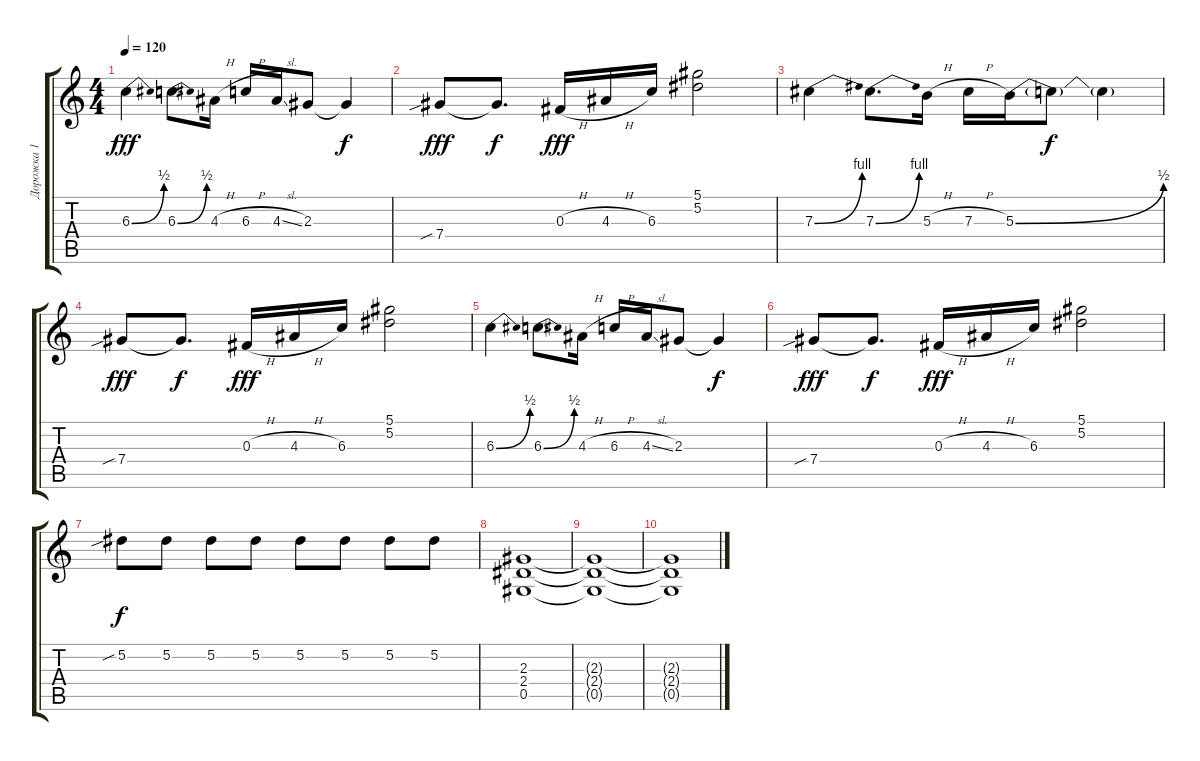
\track ("Дорожка 1" "Дорожка 1") {instrument overdrivenguitar}
\staff {score tabs}
\tuning (Eb4 Bb3 Gb3 Db3 Ab2 Eb2) {hide}
\ts (4 4)
\tempo 120
\clef g2
\ks c
6.3{be (bend 0 0 60 2)}.4{dy fff} 6.3{be (bend 0 0 60 2)}.8{d} 4.3{h}.16 6.3{h}.16 4.3{sl}.16 2.3.8 2.3{t}.4{dy f} |
7.4{sib}.8{dy fff} 7.4{t}.8{d dy f} 0.3{h}.16{dy fff} 4.3{h}.16 6.3.16 (5.1 5.2).2 |
7.3{be (bend 0 0 60 4)}.4 7.3{be (bend 0 0 60 4)}.8{d} 5.3{h}.16 7.3{h}.16 5.3{be (bend 0 0 60 2)}.16 5.3{t}.8{dy f} 5.3{t}.4 |
7.4{sib}.8{dy fff} 7.4{t}.8{d dy f} 0.3{h}.16{dy fff} 4.3{h}.16 6.3.16 (5.1 5.2).2 |
6.3{be (bend 0 0 60 2)}.4 6.3{be (bend 0 0 60 2)}.8{d} 4.3{h}.16 6.3{h}.16 4.3{sl}.16 2.3.8 2.3{t}.4{dy f} |
7.4{sib}.8{dy fff} 7.4{t}.8{d dy f} 0.3{h}.16{dy fff} 4.3{h}.16 6.3.16 (5.1 5.2).2 |
5.2{sib}.8{dy f} 5.2.8 5.2.8 5.2.8 5.2.8 5.2.8 5.2.8 5.2.8 |
(2.3 2.4 0.5).1{volume 5} |
(2.3{t} 2.4{t} 0.5{t}).1 |
(2.3{t} 2.4{t} 0.5{t}).1
